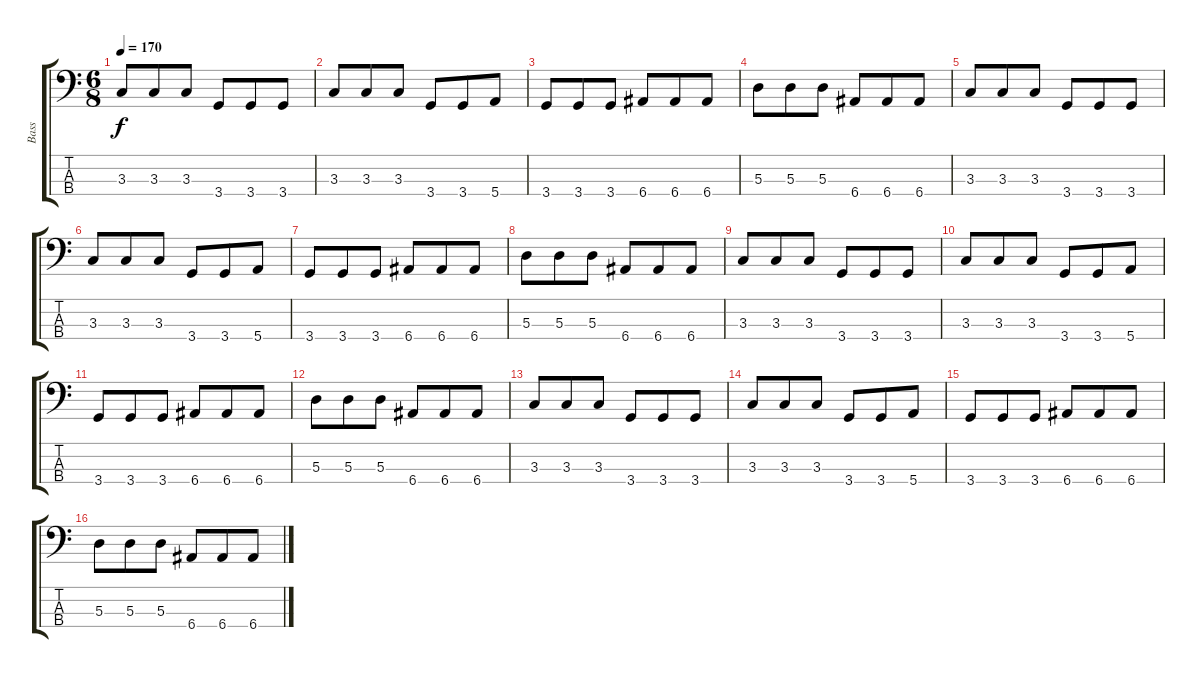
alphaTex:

\track ("Bass" "Bass") {instrument electricbasspick}
\staff {score tabs}
\tuning (G2 D2 A1 E1) {hide}
\ts (6 8)
\tempo 170
\clef f4
\ks c
3.3.8{dy f} 3.3.8 3.3.8 3.4.8 3.4.8 3.4.8 |
3.3.8 3.3.8 3.3.8 3.4.8 3.4.8 5.4.8 |
3.4.8 3.4.8 3.4.8 6.4.8 6.4.8 6.4.8 |
5.3.8 5.3.8 5.3.8 6.4.8 6.4.8 6.4.8 |
3.3.8 3.3.8 3.3.8 3.4.8 3.4.8 3.4.8 |
3.3.8 3.3.8 3.3.8 3.4.8 3.4.8 5.4.8 |
3.4.8 3.4.8 3.4.8 6.4.8 6.4.8 6.4.8 |
5.3.8 5.3.8 5.3.8 6.4.8 6.4.8 6.4.8 |
3.3.8 3.3.8 3.3.8 3.4.8 3.4.8 3.4.8 |
3.3.8 3.3.8 3.3.8 3.4.8 3.4.8 5.4.8 |
3.4.8 3.4.8 3.4.8 6.4.8 6.4.8 6.4.8 |
5.3.8 5.3.8 5.3.8 6.4.8 6.4.8 6.4.8 |
3.3.8 3.3.8 3.3.8 3.4.8 3.4.8 3.4.8 |
3.3.8 3.3.8 3.3.8 3.4.8 3.4.8 5.4.8 |
3.4.8 3.4.8 3.4.8 6.4.8 6.4.8 6.4.8 |
5.3.8 5.3.8 5.3.8 6.4.8 6.4.8 6.4.8
